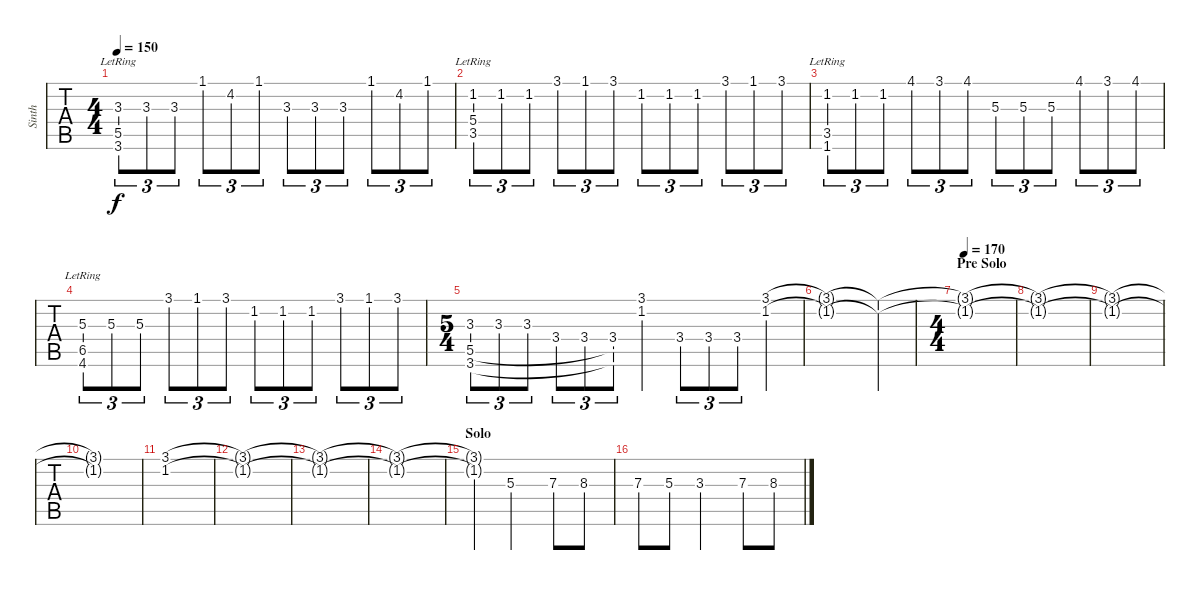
\track ("Sinth" "Sinth") {instrument fx6goblins}
\staff {tabs}
\tuning (E4 B3 G3 D3 A2 E2) {hide}
\ts (4 4)
\tempo 150
\clef g2
\ks c
(3.3 5.5{lr} 3.6{lr}).8{tu (3 2) dy f} 3.3.8{tu (3 2)} 3.3.8{tu (3 2)} 1.1.8{tu (3 2)} 4.2.8{tu (3 2)} 1.1.8{tu (3 2)} 3.3.8{tu (3 2)} 3.3.8{tu (3 2)} 3.3.8{tu (3 2)} 1.1.8{tu (3 2)} 4.2.8{tu (3 2)} 1.1.8{tu (3 2)} |
(1.2 5.4{lr} 3.5{lr}).8{tu (3 2)} 1.2.8{tu (3 2)} 1.2.8{tu (3 2)} 3.1.8{tu (3 2)} 1.1.8{tu (3 2)} 3.1.8{tu (3 2)} 1.2.8{tu (3 2)} 1.2.8{tu (3 2)} 1.2.8{tu (3 2)} 3.1.8{tu (3 2)} 1.1.8{tu (3 2)} 3.1.8{tu (3 2)} |
(1.2 3.5{lr} 1.6{lr}).8{tu (3 2)} 1.2.8{tu (3 2)} 1.2.8{tu (3 2)} 4.1.8{tu (3 2)} 3.1.8{tu (3 2)} 4.1.8{tu (3 2)} 5.3.8{tu (3 2)} 5.3.8{tu (3 2)} 5.3.8{tu (3 2)} 4.1.8{tu (3 2)} 3.1.8{tu (3 2)} 4.1.8{tu (3 2)} |
(5.3 6.5{lr} 4.6{lr}).8{tu (3 2)} 5.3.8{tu (3 2)} 5.3.8{tu (3 2)} 3.1.8{tu (3 2)} 1.1.8{tu (3 2)} 3.1.8{tu (3 2)} 1.2.8{tu (3 2)} 1.2.8{tu (3 2)} 1.2.8{tu (3 2)} 3.1.8{tu (3 2)} 1.1.8{tu (3 2)} 3.1.8{tu (3 2)} |
\ts (5 4)
(3.3 5.5 3.6).8{tu (3 2)} 3.3.8{tu (3 2)} 3.3.8{tu (3 2)} 3.4.8{tu (3 2)} 3.4.8{tu (3 2)} (3.4 5.5{t} 3.6{t}).8{tu (3 2)} (3.1 1.2).4 3.4.8{tu (3 2)} 3.4.8{tu (3 2)} 3.4.8{tu (3 2)} (3.1 1.2).4 |
(3.1{t} 1.2{t}).1 (3.1{t} 1.2{t}).4 |
\ts (4 4)
\section ("" "Pre Solo")
\tempo 170
(3.1{t} 1.2{t}).1 |
(3.1{t} 1.2{t}).1 |
(3.1{t} 1.2{t}).1 |
(3.1{t} 1.2{t}).1 |
(3.1 1.2).1 |
(3.1{t} 1.2{t}).1 |
(3.1{t} 1.2{t}).1 |
(3.1{t} 1.2{t}).1 |
\section ("" "Solo")
(3.1{t} 1.2{t}).4{instrument fx7echoes} 5.3.2 7.3.8 8.3.8 |
7.3.8 5.3.8 3.3.2 7.3.8 8.3.8
